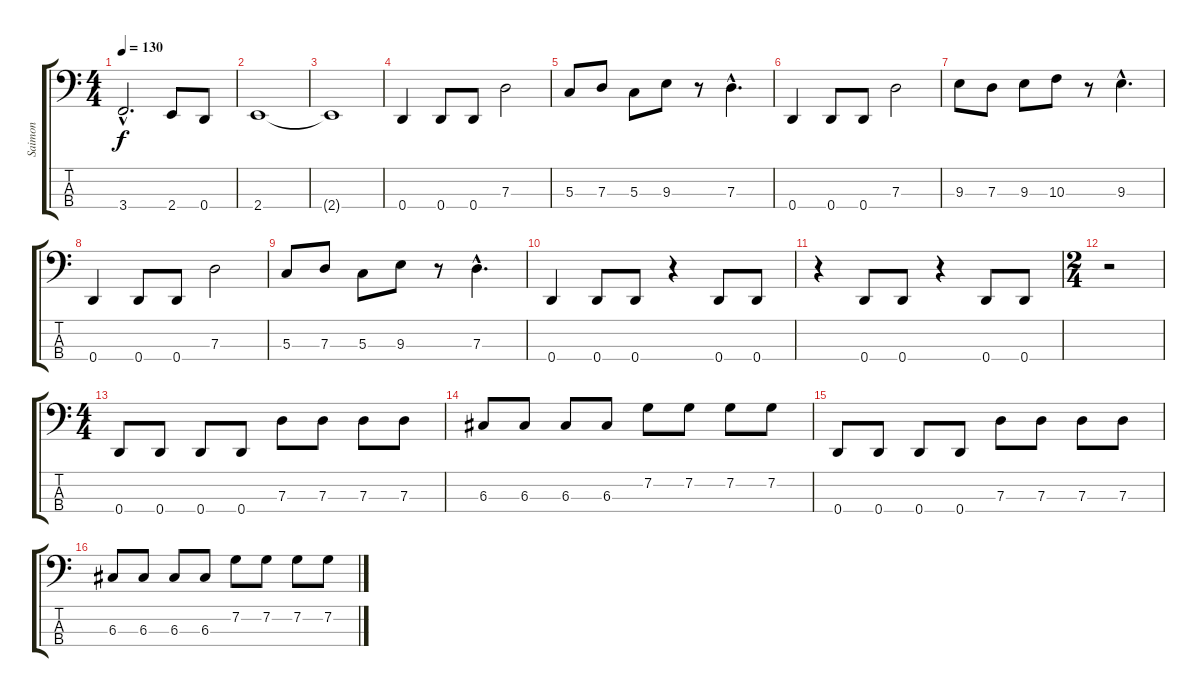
\track ("Saimon" "Saimon") {instrument electricbassfinger}
\staff {score tabs}
\tuning (F2 C2 G1 D1) {hide}
\ts (4 4)
\tempo 130
\clef f4
\ks c
3.4{hac}.2{d dy f} 2.4.8 0.4.8 |
2.4.1 |
2.4{t}.1 |
0.4.4 0.4.8 0.4.8 7.3.2 |
5.3.8 7.3.8 5.3.8 9.3.8 r.8 7.3{hac}.4{d} |
0.4.4 0.4.8 0.4.8 7.3.2 |
9.3.8 7.3.8 9.3.8 10.3.8 r.8 9.3{hac}.4{d} |
0.4.4 0.4.8 0.4.8 7.3.2 |
5.3.8 7.3.8 5.3.8 9.3.8 r.8 7.3{hac}.4{d} |
0.4.4 0.4.8 0.4.8 r.4 0.4.8 0.4.8 |
r.4 0.4.8 0.4.8 r.4 0.4.8 0.4.8 |
\ts (2 4)
r.2 |
\ts (4 4)
0.4.8 0.4.8 0.4.8 0.4.8 7.3.8 7.3.8 7.3.8 7.3.8 |
6.3.8 6.3.8 6.3.8 6.3.8 7.2.8 7.2.8 7.2.8 7.2.8 |
0.4.8 0.4.8 0.4.8 0.4.8 7.3.8 7.3.8 7.3.8 7.3.8 |
6.3.8 6.3.8 6.3.8 6.3.8 7.2.8 7.2.8 7.2.8 7.2.8
